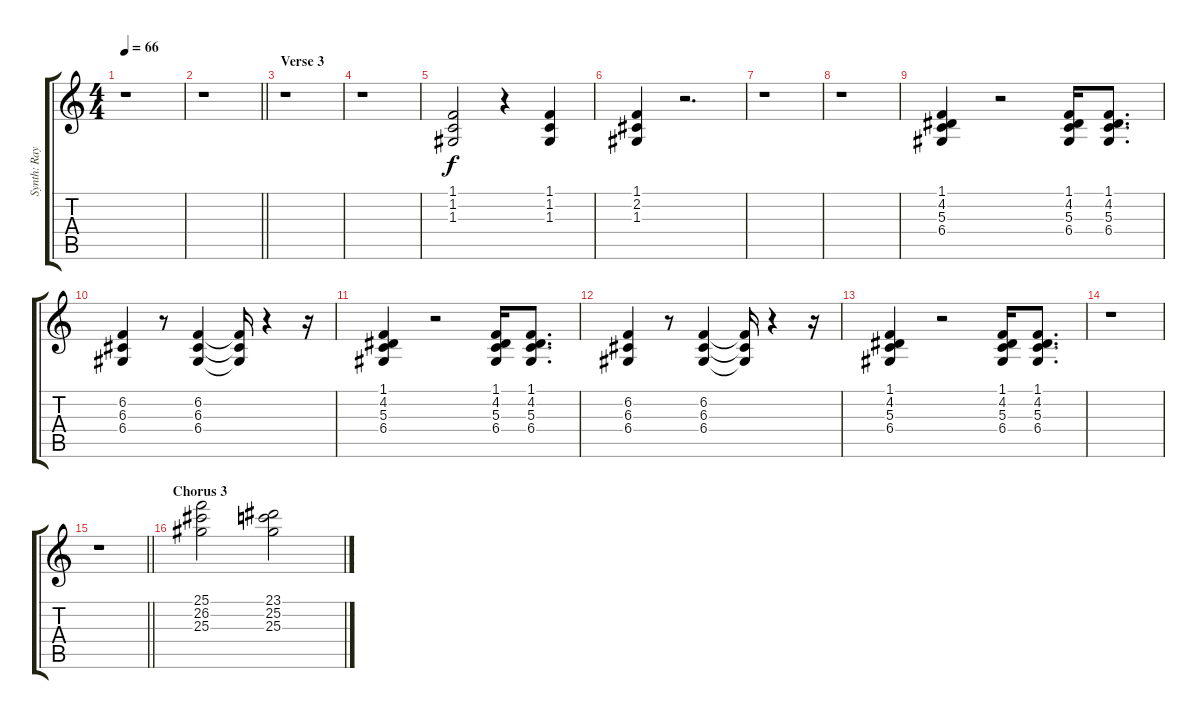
\track ("Synth: Ray Cooper" "Synth: Ray") {instrument synthstrings1}
\staff {score tabs}
\tuning (E4 B3 G3 D3 A2 E2) {hide}
\ts (4 4)
\tempo 66
\clef g2
\ks c
r.1{dy f} |
\barLineRight lightlight
r.1 |
\section ("" "Verse 3")
r.1 |
r.1 |
(1.1 1.2 1.3).2{instrument pad2warm} r.4 (1.1 1.2 1.3).4 |
(1.1 2.2 1.3).4 r.2{d} |
r.1 |
r.1 |
(1.1 4.2 5.3 6.4).4 r.2 (1.1 4.2 5.3 6.4).16 (1.1 4.2 5.3 6.4).8{d} |
(6.2 6.3 6.4).4 r.8 (6.2 6.3 6.4).4 (6.2{t} 6.3{t} 6.4{t}).16 r.4 r.16 |
(1.1 4.2 5.3 6.4).4 r.2 (1.1 4.2 5.3 6.4).16 (1.1 4.2 5.3 6.4).8{d} |
(6.2 6.3 6.4).4 r.8 (6.2 6.3 6.4).4 (6.2{t} 6.3{t} 6.4{t}).16 r.4 r.16 |
(1.1 4.2 5.3 6.4).4 r.2 (1.1 4.2 5.3 6.4).16 (1.1 4.2 5.3 6.4).8{d} |
r.1 |
\barLineRight lightlight
r.1 |
\section ("" "Chorus 3")
(25.1 26.2 25.3).2{instrument synthstrings1} (23.1 25.2 25.3).2
